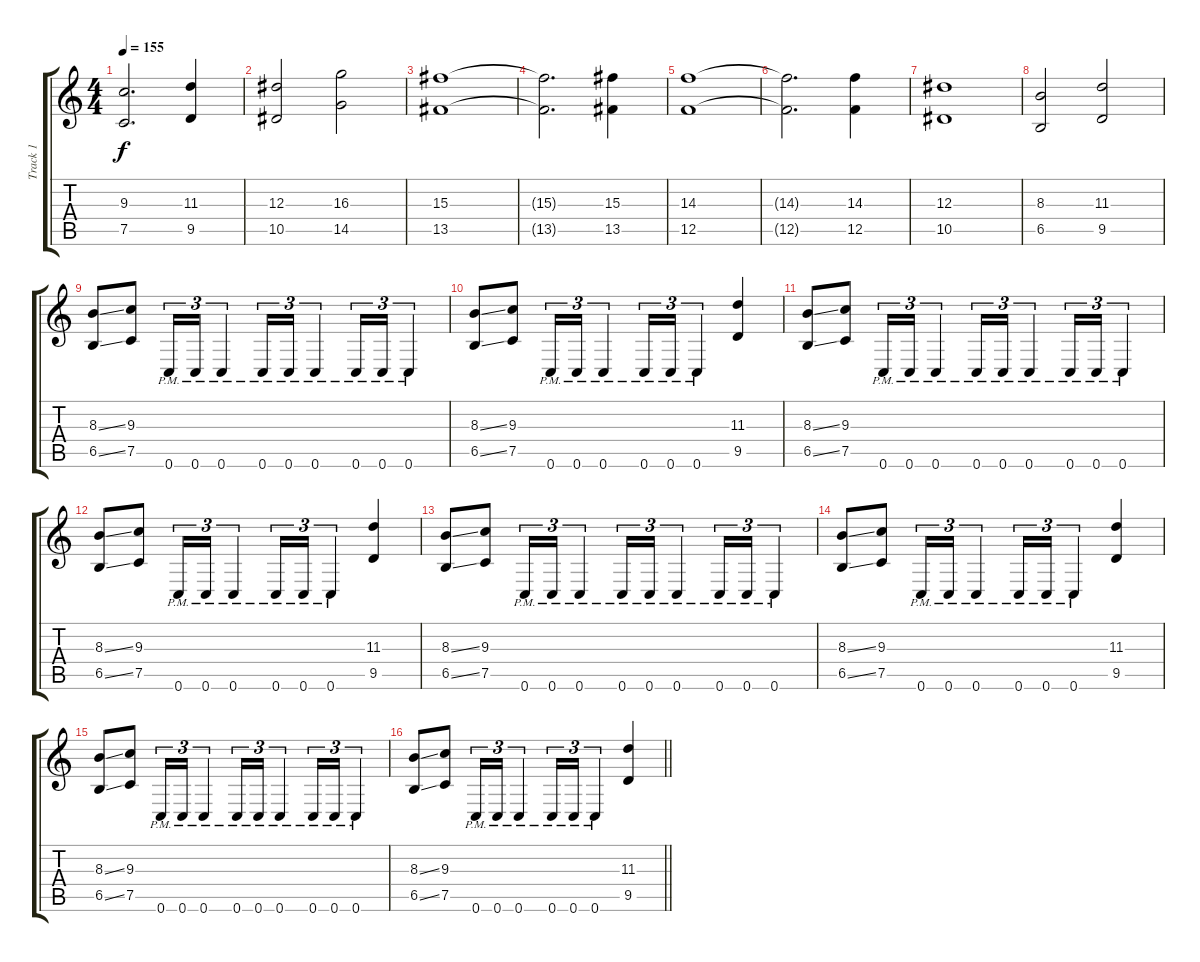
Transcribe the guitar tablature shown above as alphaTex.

\track ("Track 1" "Track 1") {instrument distortionguitar}
\staff {score tabs}
\tuning (C4 G3 Eb3 Bb2 F2 C2) {hide}
\ts (4 4)
\tempo 155
\clef g2
\ks c
(9.3 7.5).2{d dy f} (11.3 9.5).4 |
(12.3 10.5).2 (16.3 14.5).2 |
(15.3 13.5).1 |
(15.3{t} 13.5{t}).2{d} (15.3 13.5).4 |
(14.3 12.5).1 |
(14.3{t} 12.5{t}).2{d} (14.3 12.5).4 |
(12.3 10.5).1 |
(8.3 6.5).2 (11.3 9.5).2 |
(8.3{ss} 6.5{ss}).8 (9.3 7.5).8 0.6{pm}.16{tu (3 2)} 0.6{pm}.16{tu (3 2)} 0.6{pm}.4{tu (3 2)} 0.6{pm}.16{tu (3 2)} 0.6{pm}.16{tu (3 2)} 0.6{pm}.4{tu (3 2)} 0.6{pm}.16{tu (3 2)} 0.6{pm}.16{tu (3 2)} 0.6{pm}.4{tu (3 2)} |
(8.3{ss} 6.5{ss}).8 (9.3 7.5).8 0.6{pm}.16{tu (3 2)} 0.6{pm}.16{tu (3 2)} 0.6{pm}.4{tu (3 2)} 0.6{pm}.16{tu (3 2)} 0.6{pm}.16{tu (3 2)} 0.6{pm}.4{tu (3 2)} (11.3 9.5).4 |
(8.3{ss} 6.5{ss}).8 (9.3 7.5).8 0.6{pm}.16{tu (3 2)} 0.6{pm}.16{tu (3 2)} 0.6{pm}.4{tu (3 2)} 0.6{pm}.16{tu (3 2)} 0.6{pm}.16{tu (3 2)} 0.6{pm}.4{tu (3 2)} 0.6{pm}.16{tu (3 2)} 0.6{pm}.16{tu (3 2)} 0.6{pm}.4{tu (3 2)} |
(8.3{ss} 6.5{ss}).8 (9.3 7.5).8 0.6{pm}.16{tu (3 2)} 0.6{pm}.16{tu (3 2)} 0.6{pm}.4{tu (3 2)} 0.6{pm}.16{tu (3 2)} 0.6{pm}.16{tu (3 2)} 0.6{pm}.4{tu (3 2)} (11.3 9.5).4 |
(8.3{ss} 6.5{ss}).8 (9.3 7.5).8 0.6{pm}.16{tu (3 2)} 0.6{pm}.16{tu (3 2)} 0.6{pm}.4{tu (3 2)} 0.6{pm}.16{tu (3 2)} 0.6{pm}.16{tu (3 2)} 0.6{pm}.4{tu (3 2)} 0.6{pm}.16{tu (3 2)} 0.6{pm}.16{tu (3 2)} 0.6{pm}.4{tu (3 2)} |
(8.3{ss} 6.5{ss}).8 (9.3 7.5).8 0.6{pm}.16{tu (3 2)} 0.6{pm}.16{tu (3 2)} 0.6{pm}.4{tu (3 2)} 0.6{pm}.16{tu (3 2)} 0.6{pm}.16{tu (3 2)} 0.6{pm}.4{tu (3 2)} (11.3 9.5).4 |
(8.3{ss} 6.5{ss}).8 (9.3 7.5).8 0.6{pm}.16{tu (3 2)} 0.6{pm}.16{tu (3 2)} 0.6{pm}.4{tu (3 2)} 0.6{pm}.16{tu (3 2)} 0.6{pm}.16{tu (3 2)} 0.6{pm}.4{tu (3 2)} 0.6{pm}.16{tu (3 2)} 0.6{pm}.16{tu (3 2)} 0.6{pm}.4{tu (3 2)} |
\barLineRight lightlight
(8.3{ss} 6.5{ss}).8 (9.3 7.5).8 0.6{pm}.16{tu (3 2)} 0.6{pm}.16{tu (3 2)} 0.6{pm}.4{tu (3 2)} 0.6{pm}.16{tu (3 2)} 0.6{pm}.16{tu (3 2)} 0.6{pm}.4{tu (3 2)} (11.3 9.5).4
